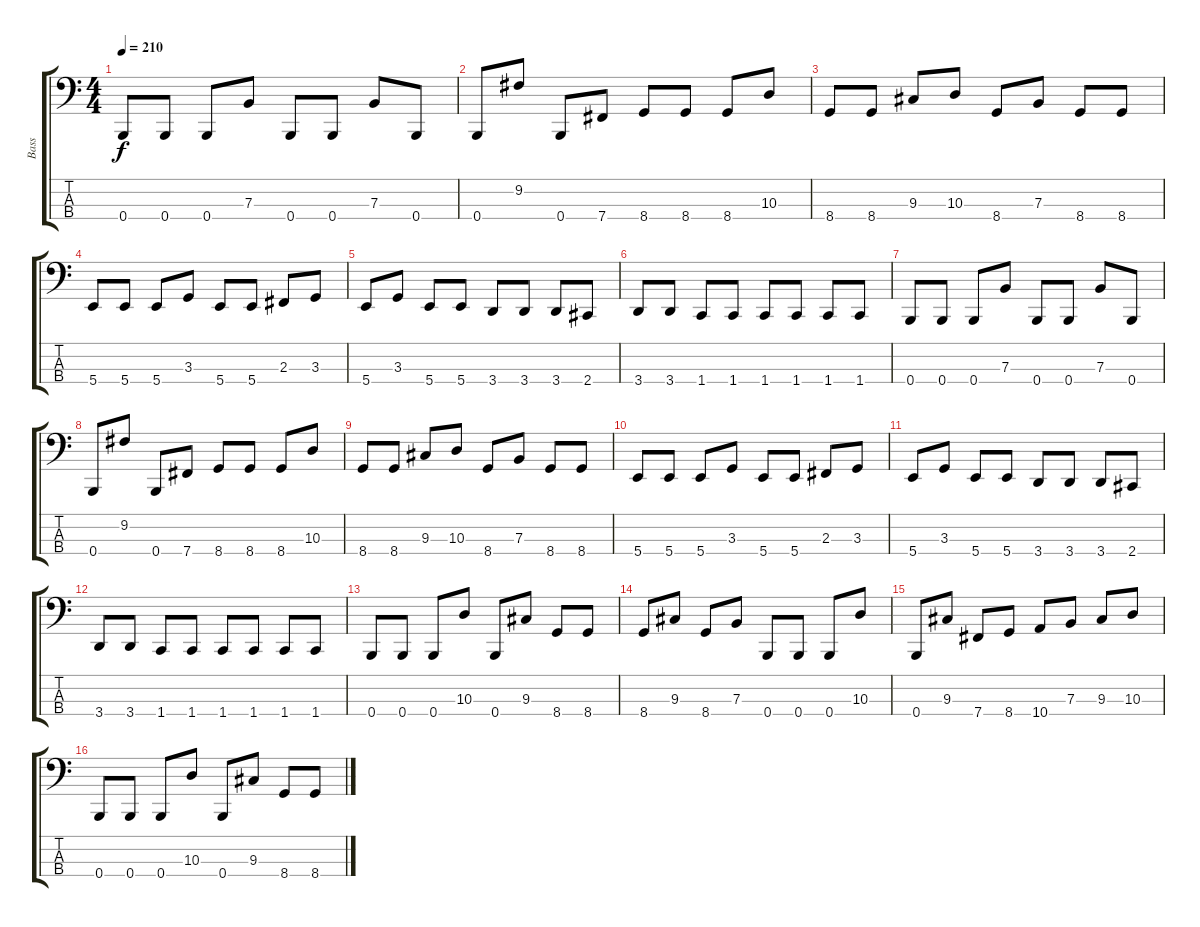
\track ("Bass" "Bass") {instrument electricbasspick}
\staff {score tabs}
\tuning (D2 A1 E1 B0) {hide}
\ts (4 4)
\tempo 210
\clef f4
\ks c
0.4.8{dy f} 0.4.8 0.4.8 7.3.8 0.4.8 0.4.8 7.3.8 0.4.8 |
0.4.8 9.2.8 0.4.8 7.4.8 8.4.8 8.4.8 8.4.8 10.3.8 |
8.4.8 8.4.8 9.3.8 10.3.8 8.4.8 7.3.8 8.4.8 8.4.8 |
5.4.8 5.4.8 5.4.8 3.3.8 5.4.8 5.4.8 2.3.8 3.3.8 |
5.4.8 3.3.8 5.4.8 5.4.8 3.4.8 3.4.8 3.4.8 2.4.8 |
3.4.8 3.4.8 1.4.8 1.4.8 1.4.8 1.4.8 1.4.8 1.4.8 |
0.4.8 0.4.8 0.4.8 7.3.8 0.4.8 0.4.8 7.3.8 0.4.8 |
0.4.8 9.2.8 0.4.8 7.4.8 8.4.8 8.4.8 8.4.8 10.3.8 |
8.4.8 8.4.8 9.3.8 10.3.8 8.4.8 7.3.8 8.4.8 8.4.8 |
5.4.8 5.4.8 5.4.8 3.3.8 5.4.8 5.4.8 2.3.8 3.3.8 |
5.4.8 3.3.8 5.4.8 5.4.8 3.4.8 3.4.8 3.4.8 2.4.8 |
3.4.8 3.4.8 1.4.8 1.4.8 1.4.8 1.4.8 1.4.8 1.4.8 |
0.4.8 0.4.8 0.4.8 10.3.8 0.4.8 9.3.8 8.4.8 8.4.8 |
8.4.8 9.3.8 8.4.8 7.3.8 0.4.8 0.4.8 0.4.8 10.3.8 |
0.4.8 9.3.8 7.4.8 8.4.8 10.4.8 7.3.8 9.3.8 10.3.8 |
0.4.8 0.4.8 0.4.8 10.3.8 0.4.8 9.3.8 8.4.8 8.4.8
